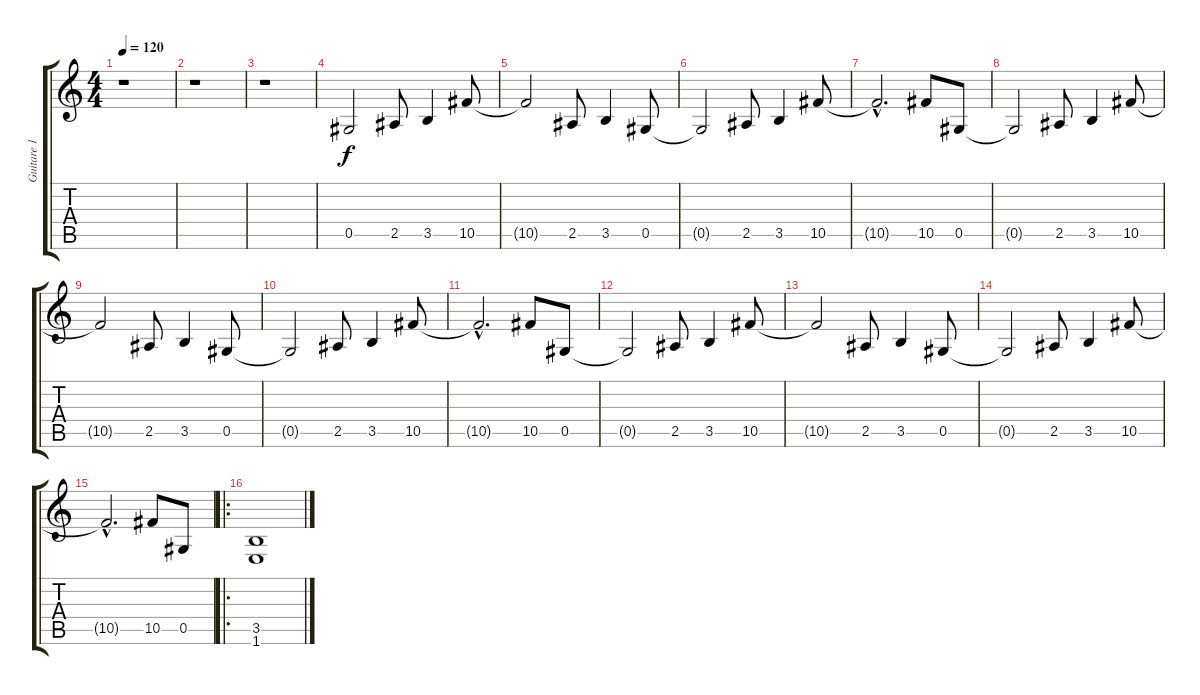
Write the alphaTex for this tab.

\track ("Guitare 1" "Guitare 1") {instrument distortionguitar}
\staff {score tabs}
\tuning (Eb4 Bb3 Gb3 Db3 Ab2 Eb2) {hide}
\ts (4 4)
\tempo 120
\clef g2
\ks c
r.1{dy f instrument distortionguitar} |
r.1 |
r.1 |
0.5.2 2.5.8 3.5.4 10.5.8 |
10.5{t}.2 2.5.8 3.5.4 0.5.8 |
0.5{t}.2 2.5.8 3.5.4 10.5.8 |
10.5{hac t}.2{d} 10.5.8 0.5.8 |
0.5{t}.2 2.5.8 3.5.4 10.5.8 |
10.5{t}.2 2.5.8 3.5.4 0.5.8 |
0.5{t}.2 2.5.8 3.5.4 10.5.8 |
10.5{hac t}.2{d} 10.5.8 0.5.8 |
0.5{t}.2 2.5.8 3.5.4 10.5.8 |
10.5{t}.2 2.5.8 3.5.4 0.5.8 |
0.5{t}.2 2.5.8 3.5.4 10.5.8 |
10.5{hac t}.2{d} 10.5.8 0.5.8 |
\ro
(3.5 1.6).1
